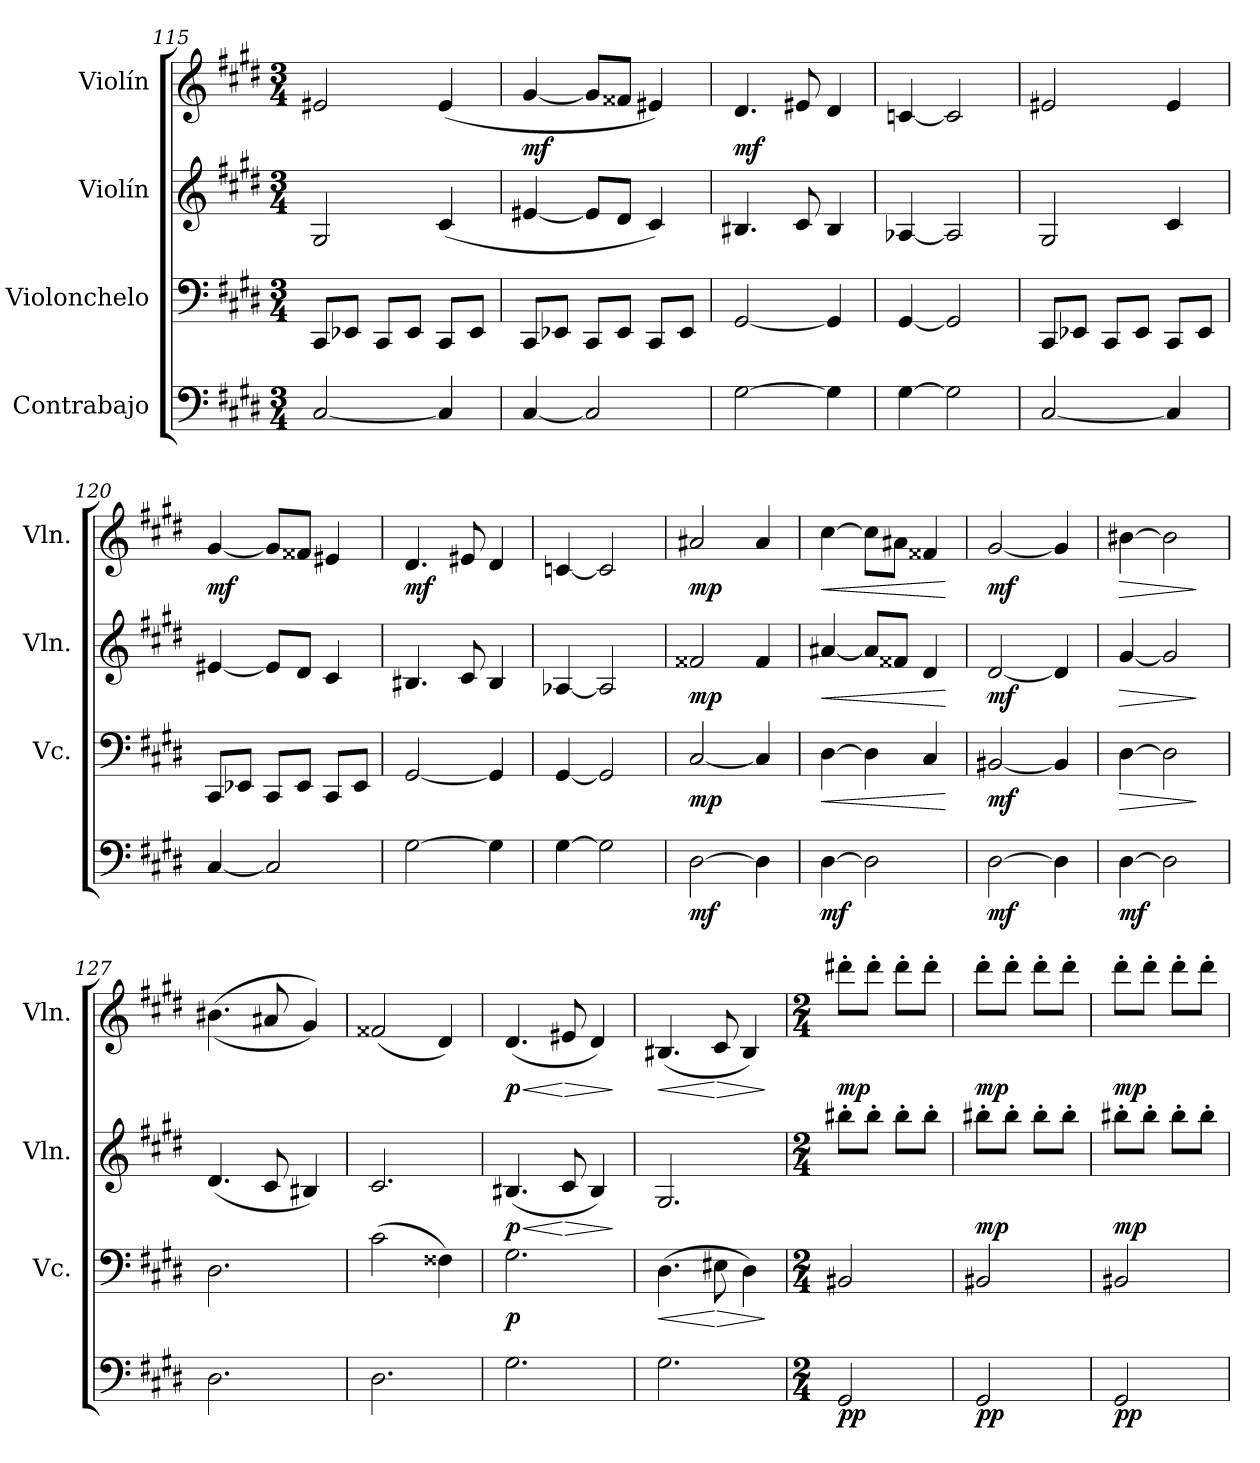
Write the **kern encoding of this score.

**kern	**dynam	**kern	**dynam	**kern	**dynam	**kern	**dynam
*part4	*part4	*part3	*part3	*part2	*part2	*part1	*part1
*staff4	*staff4	*staff3	*staff3	*staff2	*staff2	*staff1	*staff1
*I"Contrabajo	*	*I"Violonchelo	*	*I"Violín	*	*I"Violín	*
*	*	*I'Vc.	*	*I'Vln.	*	*I'Vln.	*
*clefF4	*	*clefF4	*	*clefG2	*	*clefG2	*
*ITrd7c12	*	*	*	*	*	*	*
*k[f#c#g#d#]	*	*k[f#c#g#d#]	*	*k[f#c#g#d#]	*	*k[f#c#g#d#]	*
*M3/4	*	*M3/4	*	*M3/4	*	*M3/4	*
=115	=115	=115	=115	=115	=115	=115	=115
[2CC#/	.	8CC#/L	.	2G#/	.	2e#X/	.
.	.	8EE-X/J	.	.	.	.	.
.	.	8CC#/L	.	.	.	.	.
.	.	8EE-/J	.	.	.	.	.
4CC#/]	.	8CC#/L	.	(4c#/	.	(4e#/	.
.	.	8EE-/J	.	.	.	.	.
=116	=116	=116	=116	=116	=116	=116	=116
!	!	!	!	!	!	!	!LO:DY:b
[4CC#/	.	8CC#/L	.	[4e#X/	.	[4g#/	mf
.	.	8EE-X/J	.	.	.	.	.
2CC#/]	.	8CC#/L	.	8e#/L]	.	8g#/L]	.
.	.	8EE-/J	.	8d#/J	.	8f##X/J	.
.	.	8CC#/L	.	4c#/)	.	4e#X/)	.
.	.	8EE-/J	.	.	.	.	.
=117	=117	=117	=117	=117	=117	=117	=117
!	!	!	!	!	!LO:DY:b	!	!
!	!	!	!	!	!LO:DY:n=1:b	!	!LO:DY:b
[2GG#\	.	[2GG#/	.	4.B#X/	mf mf	4.d#/	mf
.	.	.	.	8c#/	.	8e#X/	.
4GG#\]	.	4GG#/]	.	4B#/	.	4d#/	.
=118	=118	=118	=118	=118	=118	=118	=118
[4GG#\	.	[4GG#/	.	[4A-X/	.	[4cn/	.
2GG#\]	.	2GG#/]	.	2A-/]	.	2c/]	.
!!LO:PB:g=z
=119	=119	=119	=119	=119	=119	=119	=119
[2CC#/	.	8CC#/L	.	2G#/	.	2e#X/	.
.	.	8EE-X/J	.	.	.	.	.
.	.	8CC#/L	.	.	.	.	.
.	.	8EE-/J	.	.	.	.	.
4CC#/]	.	8CC#/L	.	4c#/	.	4e#/	.
.	.	8EE-/J	.	.	.	.	.
=120	=120	=120	=120	=120	=120	=120	=120
!	!	!	!	!	!	!	!LO:DY:b
[4CC#/	.	8CC#/L	.	[4e#X/	.	[4g#/	mf
.	.	8EE-X/J	.	.	.	.	.
2CC#/]	.	8CC#/L	.	8e#/L]	.	8g#/L]	.
.	.	8EE-/J	.	8d#/J	.	8f##X/J	.
.	.	8CC#/L	.	4c#/	.	4e#X/	.
.	.	8EE-/J	.	.	.	.	.
=121	=121	=121	=121	=121	=121	=121	=121
!	!	!	!	!	!LO:DY:b	!	!
!	!	!	!	!	!LO:DY:n=1:b	!	!LO:DY:b
[2GG#\	.	[2GG#/	.	4.B#X/	mf mf	4.d#/	mf
.	.	.	.	8c#/	.	8e#X/	.
4GG#\]	.	4GG#/]	.	4B#/	.	4d#/	.
=122	=122	=122	=122	=122	=122	=122	=122
[4GG#\	.	[4GG#/	.	[4A-X/	.	[4cn/	.
2GG#\]	.	2GG#/]	.	2A-/]	.	2c/]	.
=123	=123	=123	=123	=123	=123	=123	=123
!	!LO:DY:b	!	!LO:DY:b	!	!LO:DY:b	!	!LO:DY:b
[2DD#\	mf	[2C#/	mp	2f##X/	mp	2a#X/	mp
4DD#\]	.	4C#/]	.	4f##/	.	4a#/	.
=124	=124	=124	=124	=124	=124	=124	=124
!	!LO:DY:b	!	!LO:HP:b	!	!LO:HP:b	!	!LO:HP:b
[4DD#\	mf	[4D#\	<	[4a#X/	<	[4cc#\	<
2DD#\]	.	4D#\]	.	8a#/L]	.	8cc#\L]	.
.	.	.	.	8f##X/J	.	8a#X\J	.
.	.	4C#/	.	4d#/	.	4f##X/	.
.	.	.	[	.	[	.	[
=125	=125	=125	=125	=125	=125	=125	=125
!	!LO:DY:b	!	!LO:DY:b	!	!LO:DY:b	!	!LO:DY:b
[2DD#\	mf	[2BB#X/	mf	[2d#/	mf	[2g#/	mf
4DD#\]	.	4BB#/]	.	4d#/]	.	4g#/]	.
!!LO:LB:g=z
=126	=126	=126	=126	=126	=126	=126	=126
!	!LO:DY:b	!	!LO:HP:b	!	!LO:HP:b	!	!LO:HP:b
[4DD#\	mf	[4D#\	>	[4g#/	>	[4b#X\	>
2DD#\]	.	2D#\]	.	2g#/]	.	2b#\]	.
.	.	.	]	.	]	.	]
=127	=127	=127	=127	=127	=127	=127	=127
2.DD#\	.	2.D#\	.	(4.d#/	.	((4.b#X\	.
.	.	.	.	8c#/	.	8a#X/	.
.	.	.	.	4B#X/)	.	4g#/))	.
=128	=128	=128	=128	=128	=128	=128	=128
2.DD#\	.	(2c#\	.	2.c#/	.	(2f##X/	.
.	.	4F##X\)	.	.	.	4d#/)	.
=129	=129	=129	=129	=129	=129	=129	=129
!	!	!	!LO:DY:b	!	!LO:HP:b	!	!LO:HP:b
!	!	!	!	!	!LO:DY:n=1:b	!	!LO:DY:n=1:b
2.GG#\	.	2.G#\	p	(4.B#X/	< p	(4.d#/	< p
!	!	!	!	!	!LO:HP:n=1:b	!	!LO:HP:n=1:b
.	.	.	.	8c#/	[ >	8e#X/	[ >
.	.	.	.	4B#/)	.	4d#/)	.
.	.	.	.	.	]	.	]
=130	=130	=130	=130	=130	=130	=130	=130
!	!	!	!LO:HP:b	!	!	!	!LO:HP:b
2.GG#\	.	(4.D#\	<	2.G#/	.	(4.B#X/	<
!	!	!	!LO:HP:n=1:b	!	!	!	!LO:HP:n=1:b
.	.	8E#X\	[ >	.	.	8c#/	[ >
.	.	4D#\)	.	.	.	4B#/)	.
.	.	.	]	.	.	.	]
=131	=131	=131	=131	=131	=131	=131	=131
*M2/4	*	*M2/4	*	*M2/4	*	*M2/4	*
*	*	*	*	*	*	*MM120	*
!	!LO:DY:b	!	!LO:DY:b	!	!	!	!
!	!	!	!LO:DY:n=1:b	!	!LO:DY:b	!	!
!	!	!	!	!	!LO:DY:n=1:b	!	!LO:DY:b
2GGG#/	pp	2BB#X/	mp mp	8bb#X'\L	mp mp	8ddd#X'\L	mp
.	.	.	.	8bb#'\J	.	8ddd#'\J	.
.	.	.	.	8bb#'\L	.	8ddd#'\L	.
.	.	.	.	8bb#'\J	.	8ddd#'\J	.
=132	=132	=132	=132	=132	=132	=132	=132
!	!LO:DY:b	!	!LO:DY:b	!	!	!	!
!	!	!	!LO:DY:n=1:b	!	!LO:DY:b	!	!LO:DY:b
2GGG#/	pp	2BB#X/	mp mp	8bb#X'\L	mp	8ddd#'\L	mp
.	.	.	.	8bb#'\J	.	8ddd#'\J	.
.	.	.	.	8bb#'\L	.	8ddd#'\L	.
.	.	.	.	8bb#'\J	.	8ddd#'\J	.
!!LO:LB:g=z
=133	=133	=133	=133	=133	=133	=133	=133
!	!LO:DY:b	!	!LO:DY:b	!	!	!	!
!	!	!	!LO:DY:n=1:b	!	!LO:DY:b	!	!LO:DY:b
2GGG#/	pp	2BB#X/	mp mp	8bb#X'\L	mp	8ddd#'\L	mp
.	.	.	.	8bb#'\J	.	8ddd#'\J	.
.	.	.	.	8bb#'\L	.	8ddd#'\L	.
.	.	.	.	8bb#'\J	.	8ddd#'\J	.
=	=	=	=	=	=	=	=
*-	*-	*-	*-	*-	*-	*-	*-
